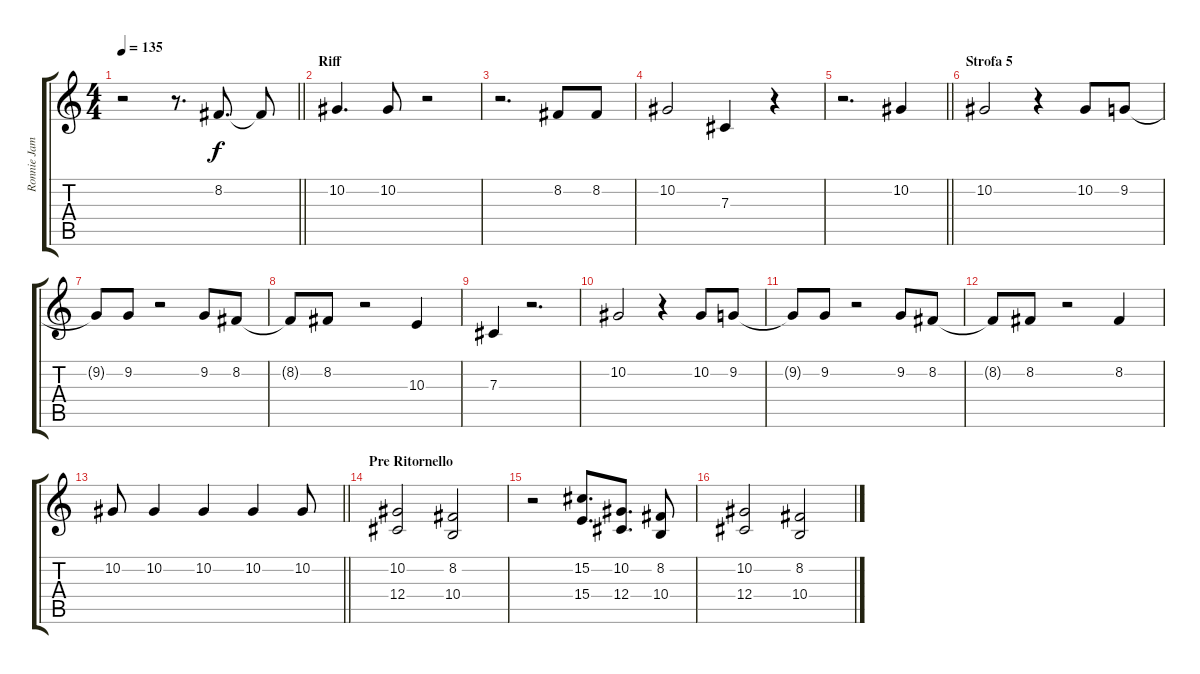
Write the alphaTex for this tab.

\track ("Ronnie James Dio" "Ronnie Jam") {instrument altosax}
\staff {score tabs}
\tuning (Eb4 Bb3 Gb3 Db3 Ab2 Eb2) {hide}
\ts (4 4)
\tempo 135
\clef g2
\barLineRight lightlight
\ks c
r.2{dy f} r.8{d} 8.2.8{d} 8.2{t}.8 |
\section ("" "Riff")
10.2.4{d} 10.2.8 r.2 |
r.2{d} 8.2.8 8.2.8 |
10.2.2 7.3.4 r.4 |
\barLineRight lightlight
r.2{d} 10.2.4 |
\section ("" "Strofa 5")
10.2.2 r.4 10.2.8 9.2.8 |
9.2{t}.8 9.2.8 r.2 9.2.8 8.2.8 |
8.2{t}.8 8.2.8 r.2 10.3.4 |
7.3.4 r.2{d} |
10.2.2 r.4 10.2.8 9.2.8 |
9.2{t}.8 9.2.8 r.2 9.2.8 8.2.8 |
8.2{t}.8 8.2.8 r.2 8.2.4 |
\barLineRight lightlight
10.2.8 10.2.4 10.2.4 10.2.4 10.2.8 |
\section ("" "Pre Ritornello")
(10.2 12.4).2 (8.2 10.4).2 |
r.2 (15.2 15.4).8{d} (10.2 12.4).8{d} (8.2 10.4).8 |
(10.2 12.4).2 (8.2 10.4).2
